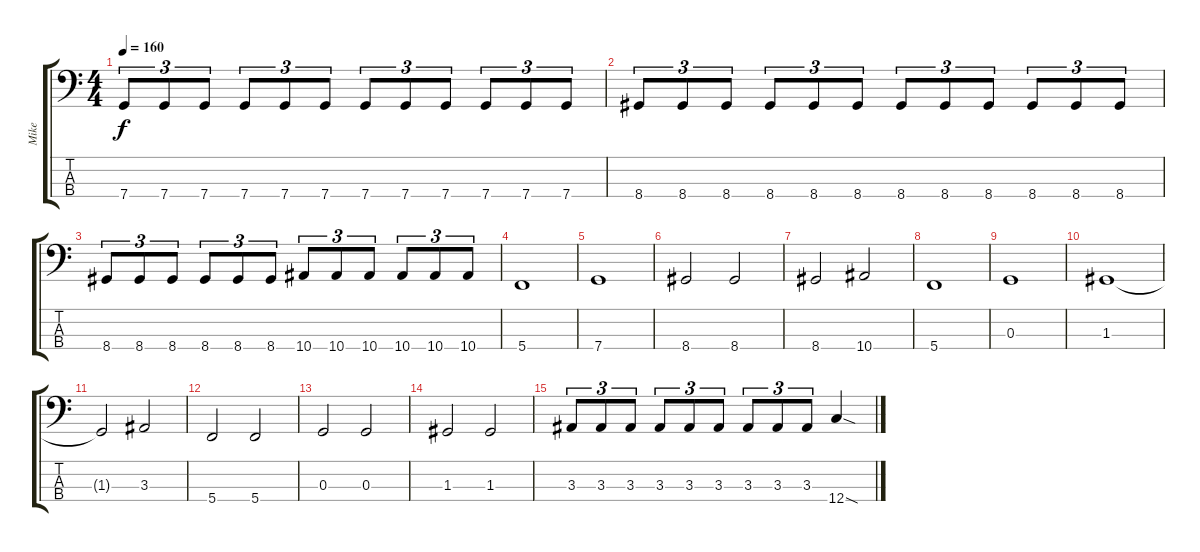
\track ("Mike" "Mike") {instrument electricbasspick}
\staff {score tabs}
\tuning (F2 C2 G1 C1) {hide}
\ts (4 4)
\tempo 160
\clef f4
\ks c
7.4.8{tu (3 2) dy f} 7.4.8{tu (3 2)} 7.4.8{tu (3 2)} 7.4.8{tu (3 2)} 7.4.8{tu (3 2)} 7.4.8{tu (3 2)} 7.4.8{tu (3 2)} 7.4.8{tu (3 2)} 7.4.8{tu (3 2)} 7.4.8{tu (3 2)} 7.4.8{tu (3 2)} 7.4.8{tu (3 2)} |
8.4.8{tu (3 2)} 8.4.8{tu (3 2)} 8.4.8{tu (3 2)} 8.4.8{tu (3 2)} 8.4.8{tu (3 2)} 8.4.8{tu (3 2)} 8.4.8{tu (3 2)} 8.4.8{tu (3 2)} 8.4.8{tu (3 2)} 8.4.8{tu (3 2)} 8.4.8{tu (3 2)} 8.4.8{tu (3 2)} |
8.4.8{tu (3 2)} 8.4.8{tu (3 2)} 8.4.8{tu (3 2)} 8.4.8{tu (3 2)} 8.4.8{tu (3 2)} 8.4.8{tu (3 2)} 10.4.8{tu (3 2)} 10.4.8{tu (3 2)} 10.4.8{tu (3 2)} 10.4.8{tu (3 2)} 10.4.8{tu (3 2)} 10.4.8{tu (3 2)} |
5.4.1 |
7.4.1 |
8.4.2 8.4.2 |
8.4.2 10.4.2 |
5.4.1 |
0.3.1 |
1.3.1 |
1.3{t}.2 3.3.2 |
5.4.2 5.4.2 |
0.3.2 0.3.2 |
1.3.2 1.3.2 |
3.3.8{tu (3 2)} 3.3.8{tu (3 2)} 3.3.8{tu (3 2)} 3.3.8{tu (3 2)} 3.3.8{tu (3 2)} 3.3.8{tu (3 2)} 3.3.8{tu (3 2)} 3.3.8{tu (3 2)} 3.3.8{tu (3 2)} 12.4{sod}.4
